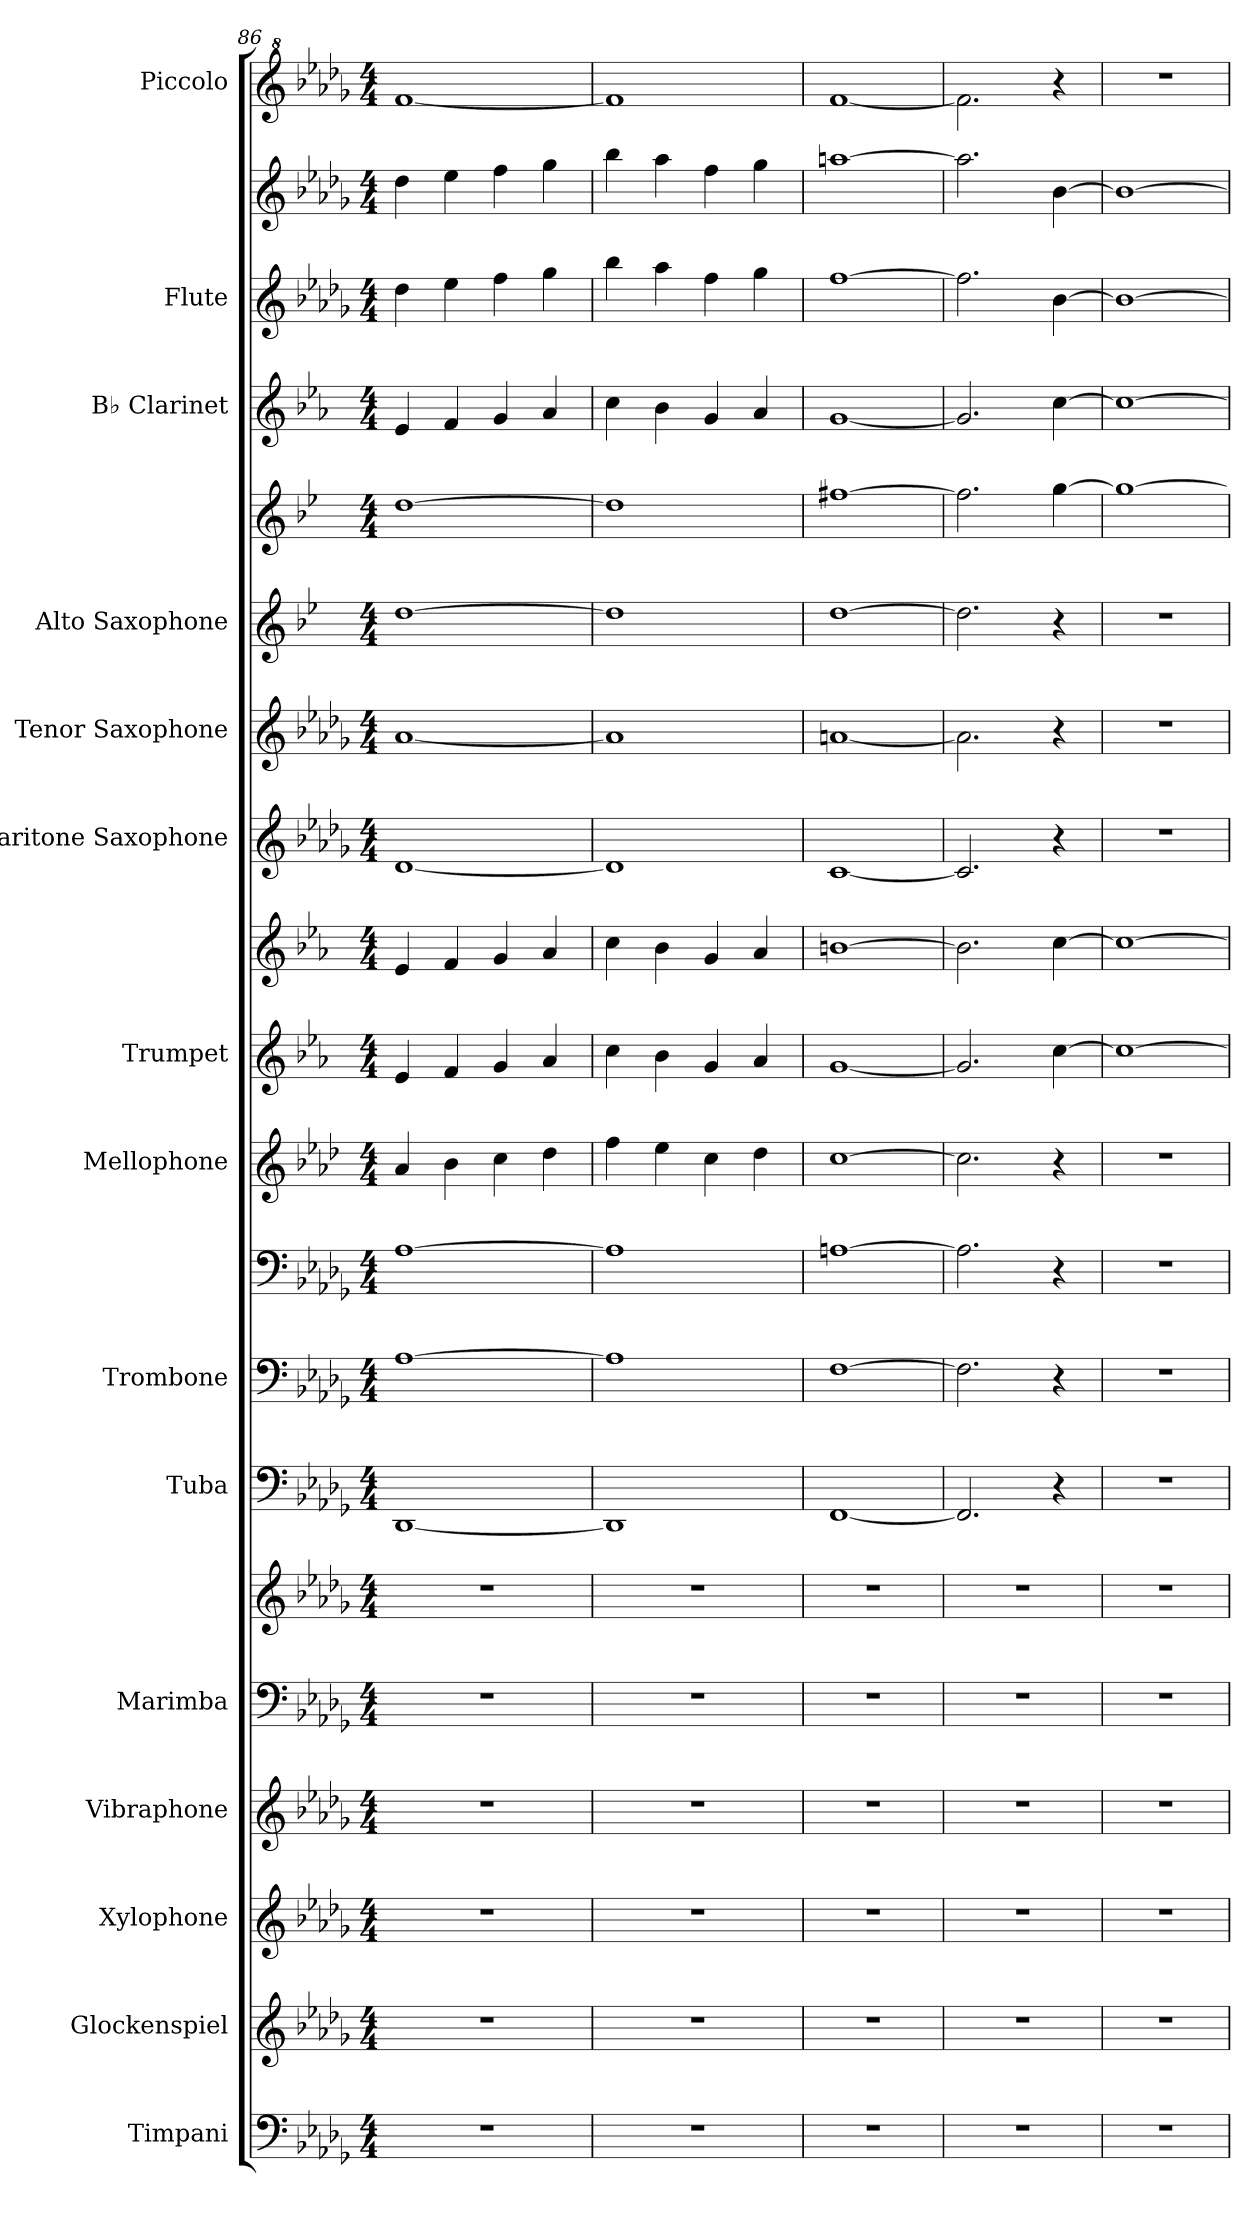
**kern	**kern	**kern	**kern	**kern	**kern	**kern	**kern	**kern	**kern	**kern	**kern	**kern	**kern	**kern	**kern	**kern	**kern	**kern	**kern
*part15	*part14	*part13	*part12	*part11	*part11	*part10	*part9	*part9	*part8	*part7	*part7	*part6	*part5	*part4	*part4	*part3	*part2	*part2	*part1
*staff20	*staff19	*staff18	*staff17	*staff16	*staff15	*staff14	*staff13	*staff12	*staff11	*staff10	*staff9	*staff8	*staff7	*staff6	*staff5	*staff4	*staff3	*staff2	*staff1
*I"Timpani	*I"Glockenspiel	*I"Xylophone	*I"Vibraphone	*I"Marimba	*	*I"Tuba	*I"Trombone	*	*I"Mellophone	*I"Trumpet	*	*I"Baritone Saxophone	*I"Tenor Saxophone	*I"Alto Saxophone	*	*I"B♭ Clarinet	*I"Flute	*	*I"Piccolo
*I'Timp.	*I'Glk.	*I'Xyl.	*I'Vib.	*I'Mrm.	*	*I'Tba.	*I'Tbn.	*	*I'Mph.	*I'Tpt.	*	*I'Bar. Sax.	*I'T. Sax.	*I'A. Sax.	*	*I'B♭ Cl.	*I'Fl.	*	*I'Picc.
*clefF4	*clefG2	*clefG2	*clefG2	*clefF4	*clefG2	*clefF4	*clefF4	*clefF4	*clefG2	*clefG2	*clefG2	*clefG2	*clefG2	*clefG2	*clefG2	*clefG2	*clefG2	*clefG2	*clefG^2
*	*ITrd-14c-24	*ITrd-7c-12	*	*	*	*	*	*	*ITrd4c7	*ITrd1c2	*ITrd1c2	*ITrd12c21	*ITrd8c14	*ITrd5c9	*ITrd5c9	*ITrd1c2	*	*	*ITrd-7c-12
*k[b-e-a-d-g-]	*k[b-e-a-d-g-]	*k[b-e-a-d-g-]	*k[b-e-a-d-g-]	*k[b-e-a-d-g-]	*k[b-e-a-d-g-]	*k[b-e-a-d-g-]	*k[b-e-a-d-g-]	*k[b-e-a-d-g-]	*k[b-e-a-d-g-]	*k[b-e-a-d-g-]	*k[b-e-a-d-g-]	*k[b-e-a-d-g-]	*k[b-e-a-d-g-]	*k[b-e-a-d-g-]	*k[b-e-a-d-g-]	*k[b-e-a-d-g-]	*k[b-e-a-d-g-]	*k[b-e-a-d-g-]	*k[b-e-a-d-g-]
*M4/4	*M4/4	*M4/4	*M4/4	*M4/4	*M4/4	*M4/4	*M4/4	*M4/4	*M4/4	*M4/4	*M4/4	*M4/4	*M4/4	*M4/4	*M4/4	*M4/4	*M4/4	*M4/4	*M4/4
=86	=86	=86	=86	=86	=86	=86	=86	=86	=86	=86	=86	=86	=86	=86	=86	=86	=86	=86	=86
1r	1r	1r	1r	1r	1r	[1DD-	[1A-	[1A-	4d-/	4d-/	4d-/	[1D-	[1A-	[1f	[1f	4d-/	4dd-\	4dd-\	[1fff
.	.	.	.	.	.	.	.	.	4e-\	4e-/	4e-/	.	.	.	.	4e-/	4ee-\	4ee-\	.
.	.	.	.	.	.	.	.	.	4f\	4f/	4f/	.	.	.	.	4f/	4ff\	4ff\	.
.	.	.	.	.	.	.	.	.	4g-\	4g-/	4g-/	.	.	.	.	4g-/	4gg-\	4gg-\	.
=87	=87	=87	=87	=87	=87	=87	=87	=87	=87	=87	=87	=87	=87	=87	=87	=87	=87	=87	=87
1r	1r	1r	1r	1r	1r	1DD-]	1A-]	1A-]	4b-\	4b-\	4b-\	1D-]	1A-]	1f]	1f]	4b-\	4bb-\	4bb-\	1fff]
.	.	.	.	.	.	.	.	.	4a-\	4a-\	4a-\	.	.	.	.	4a-\	4aa-\	4aa-\	.
.	.	.	.	.	.	.	.	.	4f\	4f/	4f/	.	.	.	.	4f/	4ff\	4ff\	.
.	.	.	.	.	.	.	.	.	4g-\	4g-/	4g-/	.	.	.	.	4g-/	4gg-\	4gg-\	.
=88	=88	=88	=88	=88	=88	=88	=88	=88	=88	=88	=88	=88	=88	=88	=88	=88	=88	=88	=88
1r	1r	1r	1r	1r	1r	[1FF	[1F	[1An	[1f	[1f	[1an	[1C	[1An	[1f	[1an	[1f	[1ff	[1aan	[1fff
=89	=89	=89	=89	=89	=89	=89	=89	=89	=89	=89	=89	=89	=89	=89	=89	=89	=89	=89	=89
1r	1r	1r	1r	1r	1r	2.FF/]	2.F\]	2.A\]	2.f\]	2.f/]	2.a\]	2.C/]	2.A\]	2.f\]	2.a\]	2.f/]	2.ff\]	2.aa\]	2.fff\]
.	.	.	.	.	.	4r	4r	4r	4r	[4b-\	[4b-\	4r	4r	4r	[4b-\	[4b-\	[4b-\	[4b-\	4r
=90	=90	=90	=90	=90	=90	=90	=90	=90	=90	=90	=90	=90	=90	=90	=90	=90	=90	=90	=90
1r	1r	1r	1r	1r	1r	1r	1r	1r	1r	1b-_	1b-_	1r	1r	1r	1b-_	1b-_	1b-_	1b-_	1r
=	=	=	=	=	=	=	=	=	=	=	=	=	=	=	=	=	=	=	=
*-	*-	*-	*-	*-	*-	*-	*-	*-	*-	*-	*-	*-	*-	*-	*-	*-	*-	*-	*-
